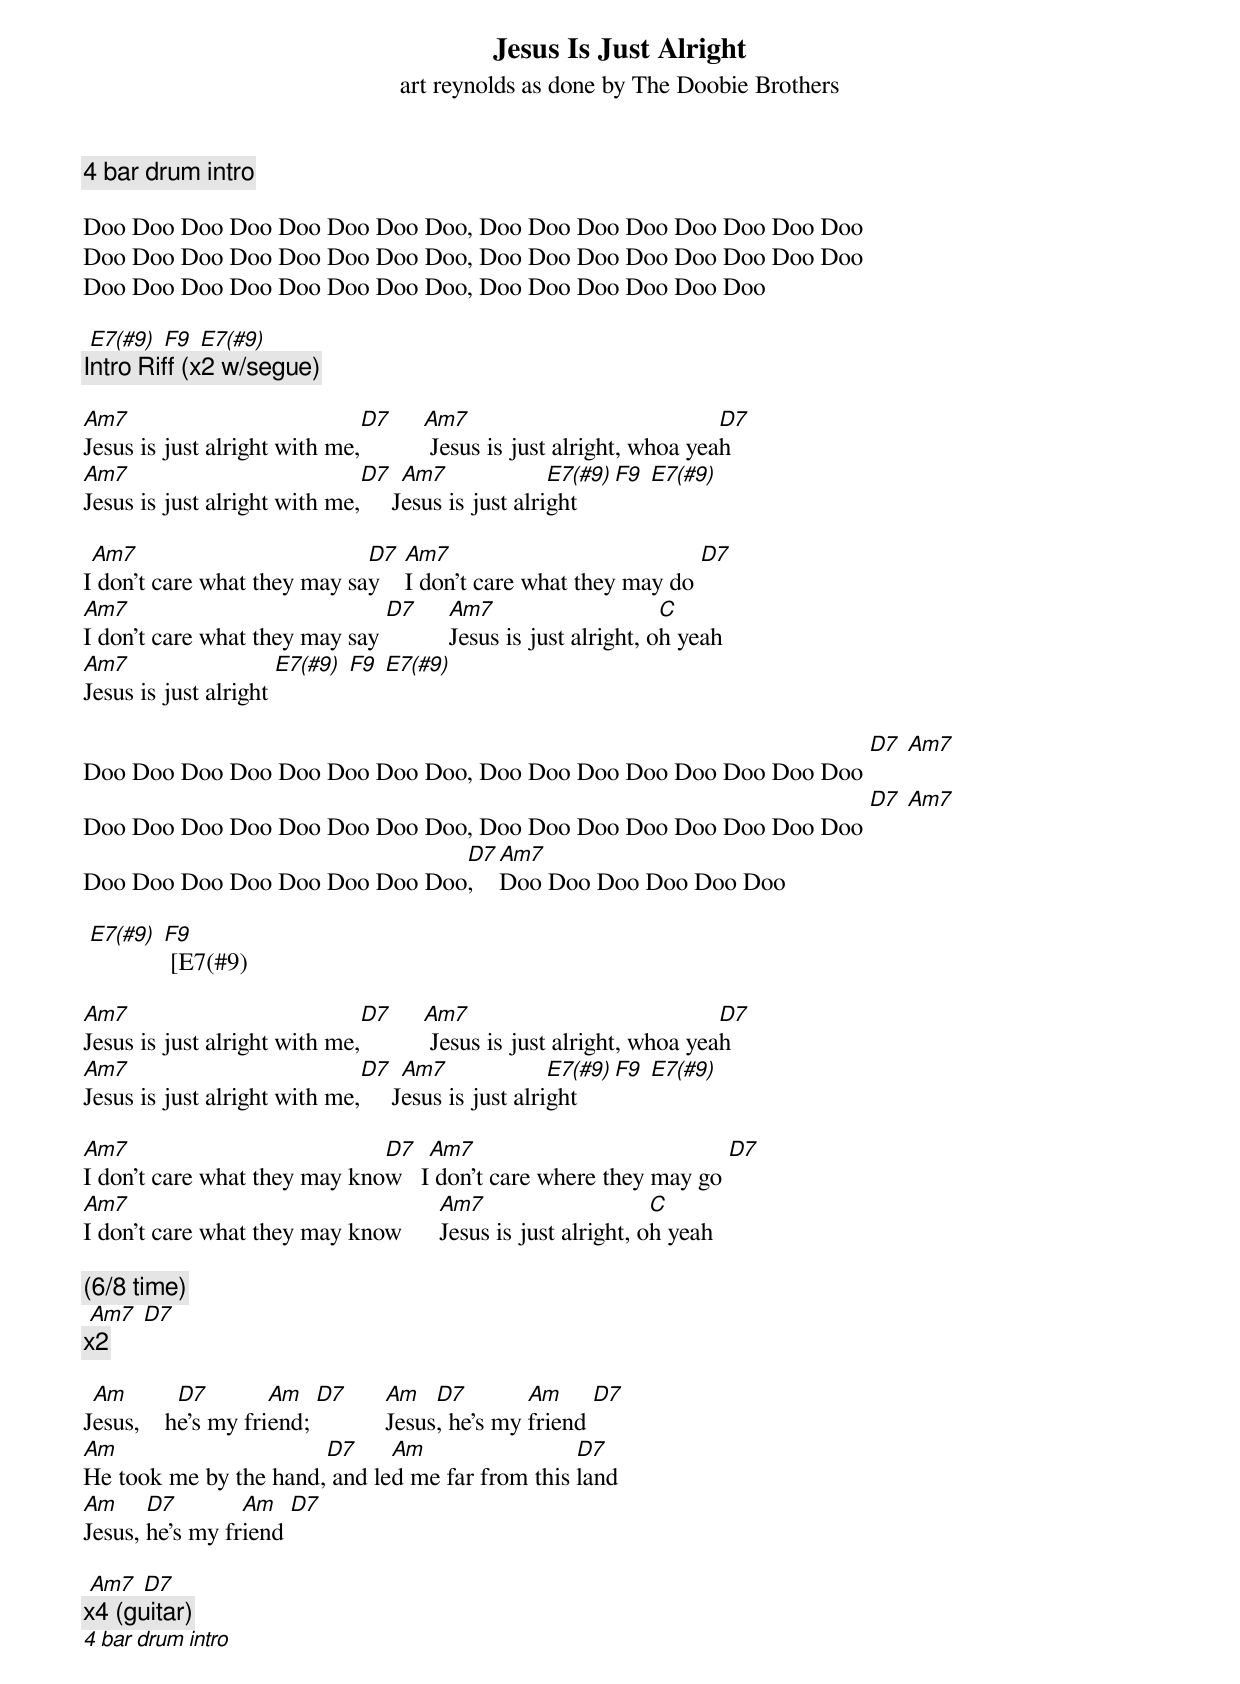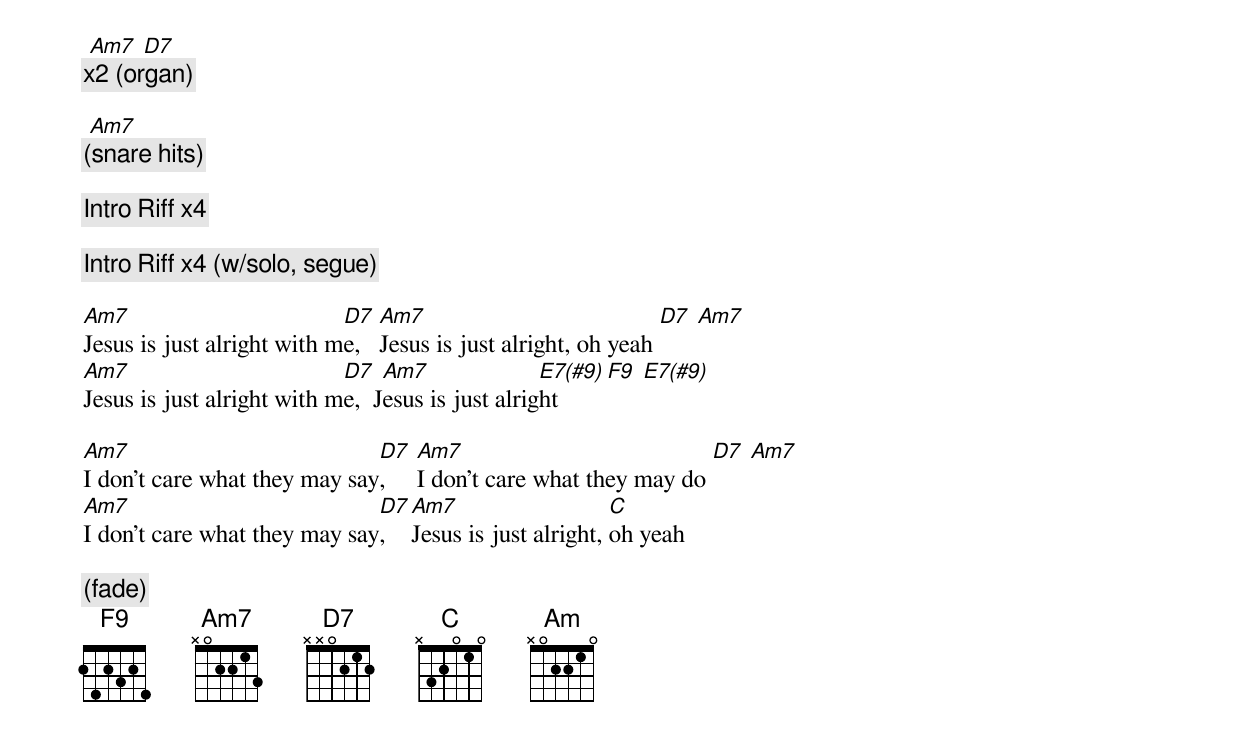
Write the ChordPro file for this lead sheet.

{title: Jesus Is Just Alright}
{subtitle: art reynolds as done by The Doobie Brothers }

{c:4 bar drum intro}

Doo Doo Doo Doo Doo Doo Doo Doo, Doo Doo Doo Doo Doo Doo Doo Doo
Doo Doo Doo Doo Doo Doo Doo Doo, Doo Doo Doo Doo Doo Doo Doo Doo
Doo Doo Doo Doo Doo Doo Doo Doo, Doo Doo Doo Doo Doo Doo

 [E7(#9)] [F9] [E7(#9)]
{c:Intro Riff (x2 w/segue)}

[Am7]Jesus is just alright with me,[D7]     [Am7] Jesus is just alright, whoa yea[D7]h
[Am7]Jesus is just alright with me,[D7]     J[Am7]esus is just alri[E7(#9)]ght [F9] [E7(#9)]

I[Am7] don't care what they may sa[D7]y    [Am7]I don't care what they may do [D7]
[Am7]I don't care what they may say [D7]     [Am7]Jesus is just alright, o[C]h yeah
[Am7]Jesus is just alright [E7(#9)] [F9] [E7(#9)]

Doo Doo Doo Doo Doo Doo Doo Doo, Doo Doo Doo Doo Doo Doo Doo Doo [D7] [Am7]
Doo Doo Doo Doo Doo Doo Doo Doo, Doo Doo Doo Doo Doo Doo Doo Doo [D7] [Am7]
Doo Doo Doo Doo Doo Doo Doo Doo[D7],    [Am7]Doo Doo Doo Doo Doo Doo

 [E7(#9)] [F9] [E7(#9)

[Am7]Jesus is just alright with me,[D7]     [Am7] Jesus is just alright, whoa yea[D7]h
[Am7]Jesus is just alright with me,[D7]     J[Am7]esus is just alri[E7(#9)]ght [F9] [E7(#9)]

[Am7]I don't care what they may kno[D7]w   I[Am7] don't care where they may go [D7]
[Am7]I don't care what they may know      [Am7]Jesus is just alright, o[C]h yeah

{c:(6/8 time)}
 [Am7] [D7]
{c:x2}

J[Am]esus,    h[D7]e's my fri[Am]end; [D7]      [Am]Jesus[D7], he's my [Am]friend [D7]
[Am]He took me by the hand,[D7] and le[Am]d me far from this [D7]land
[Am]Jesus, [D7]he's my fr[Am]iend [D7]

 [Am7] [D7]
{c:x4 (guitar)}
[4 bar drum intro]

 [Am7] [D7]
{c:x2 (organ)}

 [Am7]
{c: (snare hits)}

{c:Intro Riff x4}

{c:Intro Riff x4 (w/solo, segue)}

[Am7]Jesus is just alright with m[D7]e,   [Am7]Jesus is just alright, oh yeah [D7] [Am7]
[Am7]Jesus is just alright with m[D7]e,  J[Am7]esus is just alrig[E7(#9)]ht [F9] [E7(#9)]

[Am7]I don't care what they may say[D7],     [Am7]I don't care what they may do [D7] [Am7]
[Am7]I don't care what they may say[D7],    [Am7]Jesus is just alright, [C]oh yeah

{c:(fade)}
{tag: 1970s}
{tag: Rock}
